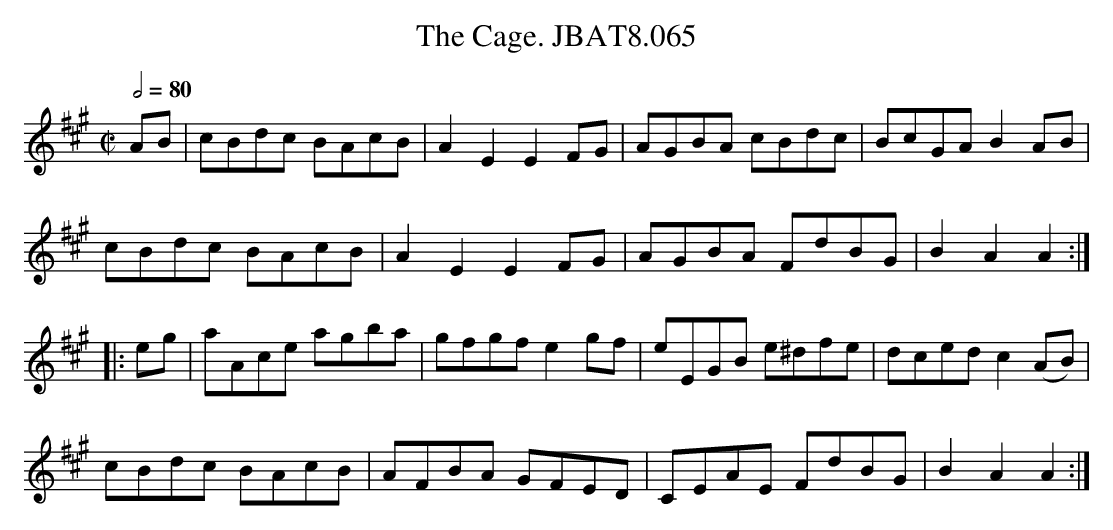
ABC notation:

X:1
T:Cage. JBAT8.065, The
Q:1/2=80
M:C|
L:1/8
K:A
AB|cBdc BAcB|A2E2E2FG|AGBA cBdc|BcGAB2AB|
cBdc BAcB|A2E2E2FG|AGBA FdBG|B2A2A2:|
|:eg|aAce agba|gfgfe2gf|eEGB e^dfe|dcedc2(AB)|
cBdc BAcB|AFBA GFED|CEAE FdBG|B2A2A2:|
